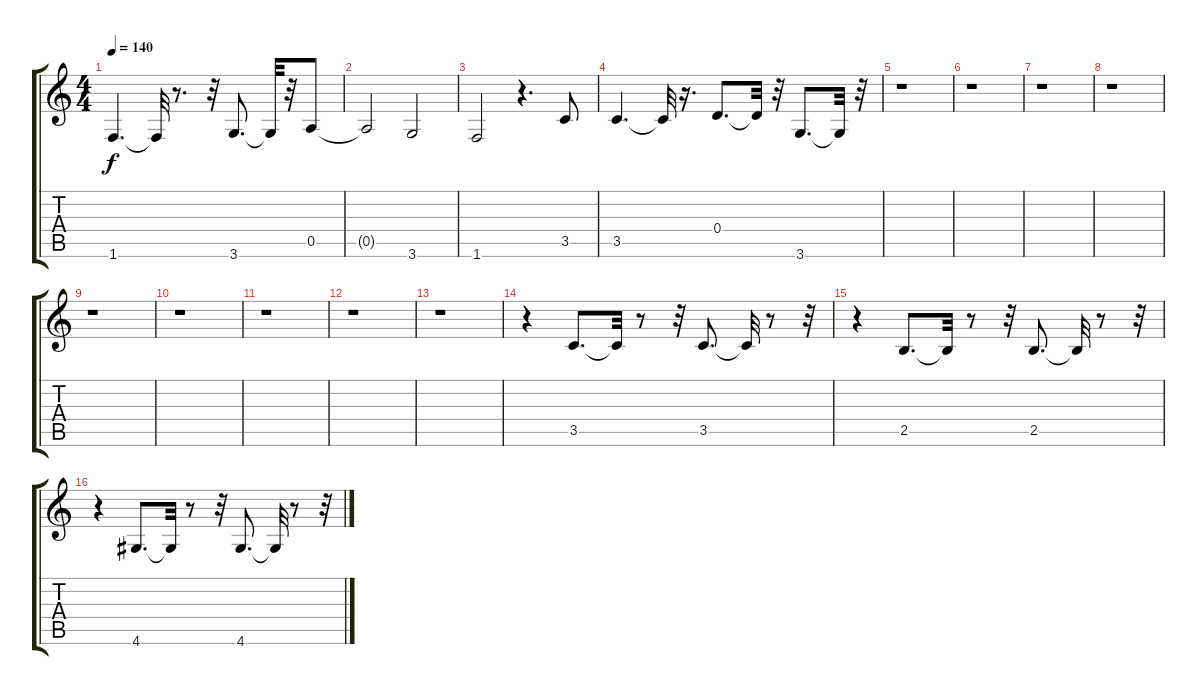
\track "" {instrument electricguitarclean}
\staff {score tabs}
\tuning (E4 B3 G3 D3 A2 E2) {hide}
\ts (4 4)
\tempo 140
\clef g2
\ks c
1.6.4{d dy f} 1.6{t}.32 r.8{d} r.32 3.6.8{d} 3.6{t}.32 r.32 0.5.8 |
0.5{t}.2 3.6.2 |
1.6.2 r.4{d} 3.5.8 |
3.5.4{d} 3.5{t}.32 r.16{d} 0.4.8{d} 0.4{t}.32 r.32 3.6.8{d} 3.6{t}.32 r.32 |
r.1 |
r.1 |
r.1 |
r.1 |
r.1 |
r.1 |
r.1 |
r.1 |
r.1 |
r.4 3.5.8{d} 3.5{t}.32 r.8 r.32 3.5.8{d} 3.5{t}.32 r.8 r.32 |
r.4 2.5.8{d} 2.5{t}.32 r.8 r.32 2.5.8{d} 2.5{t}.32 r.8 r.32 |
r.4 4.6.8{d} 4.6{t}.32 r.8 r.32 4.6.8{d} 4.6{t}.32 r.8 r.32
